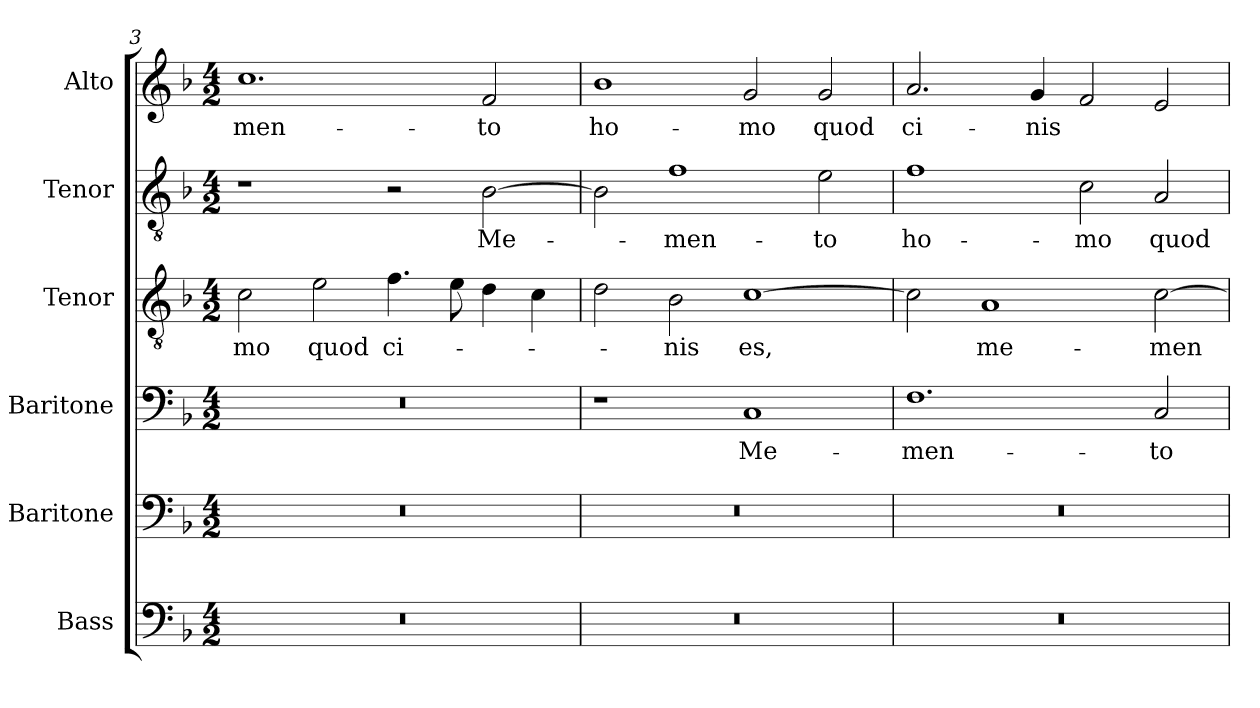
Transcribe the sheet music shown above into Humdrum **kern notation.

**kern	**kern	**kern	**text	**kern	**text	**kern	**text	**kern	**text
*part6	*part5	*part4	*part4	*part3	*part3	*part2	*part2	*part1	*part1
*staff6	*staff5	*staff4	*staff4	*staff3	*staff3	*staff2	*staff2	*staff1	*staff1
*I"Bass	*I"Baritone	*I"Baritone	*	*I"Tenor	*	*I"Tenor	*	*I"Alto	*
*I'B.	*I'Bar.	*I'Bar.	*	*I'T.	*	*I'T.	*	*I'A.	*
*clefF4	*clefF4	*clefF4	*	*clefGv2	*	*clefGv2	*	*clefG2	*
*	*	*	*	*ITrd7c12	*	*ITrd7c12	*	*	*
*k[b-]	*k[b-]	*k[b-]	*	*k[b-]	*	*k[b-]	*	*k[b-]	*
*F:	*F:	*F:	*	*F:	*	*F:	*	*F:	*
*M4/2	*M4/2	*M4/2	*	*M4/2	*	*M4/2	*	*M4/2	*
=3	=3	=3	=3	=3	=3	=3	=3	=3	=3
!LO:N:vis=1	!LO:N:vis=1	!LO:N:vis=1	!	!	!	!	!	!	!
!	!	!	!	!	!LO:LY:b:color=#000000	!	!	!	!
!	!	!	!	!	!	!	!	!	!LO:LY:b:color=#000000
0r	0r	0r	.	2Ci\	-mo	1r	.	1.cci	-men-
!	!	!	!	!	!LO:LY:b:color=#000000	!	!	!	!
.	.	.	.	2Ei\	quod	.	.	.	.
!	!	!	!	!	!LO:LY:b:color=#000000	!	!	!	!
.	.	.	.	4.Fi\	ci-	2r	.	.	.
.	.	.	.	8Ei\	.	.	.	.	.
!	!	!	!	!	!	!	!LO:LY:b:color=#000000	!	!
!	!	!	!	!	!	!	!	!	!LO:LY:b:color=#000000
.	.	.	.	4Di\	.	[2BB-i\	Me-	2fi/	-to
.	.	.	.	4Ci\	.	.	.	.	.
=4	=4	=4	=4	=4	=4	=4	=4	=4	=4
!LO:N:vis=1	!LO:N:vis=1	!	!	!	!	!	!	!	!
!	!	!	!	!	!	!	!	!	!LO:LY:b:color=#000000
0r	0r	1r	.	2Di\	.	2BB-i\]	.	1b-i	ho-
!	!	!	!	!	!LO:LY:b:color=#000000	!	!	!	!
!	!	!	!	!	!	!	!LO:LY:b:color=#000000	!	!
.	.	.	.	2BB-i\	-nis	1Fi	-men-	.	.
!	!	!	!LO:LY:b:color=#000000	!	!	!	!	!	!
!	!	!	!	!	!LO:LY:b:color=#000000	!	!	!	!
!	!	!	!	!	!	!	!	!	!LO:LY:b:color=#000000
.	.	1Ci	Me-	[1Ci	es,	.	.	2gi/	-mo
!	!	!	!	!	!	!	!LO:LY:b:color=#000000	!	!
!	!	!	!	!	!	!	!	!	!LO:LY:b:color=#000000
.	.	.	.	.	.	2Ei\	-to	2gi/	quod
=5	=5	=5	=5	=5	=5	=5	=5	=5	=5
!LO:N:vis=1	!LO:N:vis=1	!	!	!	!	!	!	!	!
!	!	!	!LO:LY:b:color=#000000	!	!	!	!	!	!
!	!	!	!	!	!	!	!LO:LY:b:color=#000000	!	!
!	!	!	!	!	!	!	!	!	!LO:LY:b:color=#000000
0r	0r	1.Fi	-men-	2Ci\]	.	1Fi	ho-	2.ai/	ci-
!	!	!	!	!	!LO:LY:b:color=#000000	!	!	!	!
.	.	.	.	1AAi	me-	.	.	.	.
!	!	!	!	!	!	!	!	!	!LO:LY:b:color=#000000
.	.	.	.	.	.	.	.	4gi/	-nis
!	!	!	!	!	!	!	!LO:LY:b:color=#000000	!	!
.	.	.	.	.	.	2Ci\	-mo	2fi/	.
!	!	!	!LO:LY:b:color=#000000	!	!	!	!	!	!
!	!	!	!	!	!LO:LY:b:color=#000000	!	!	!	!
!	!	!	!	!	!	!	!LO:LY:b:color=#000000	!	!
.	.	2Ci/	-to	[2Ci\	-men-	2AAi/	quod	2ei/	.
=	=	=	=	=	=	=	=	=	=
*-	*-	*-	*-	*-	*-	*-	*-	*-	*-
